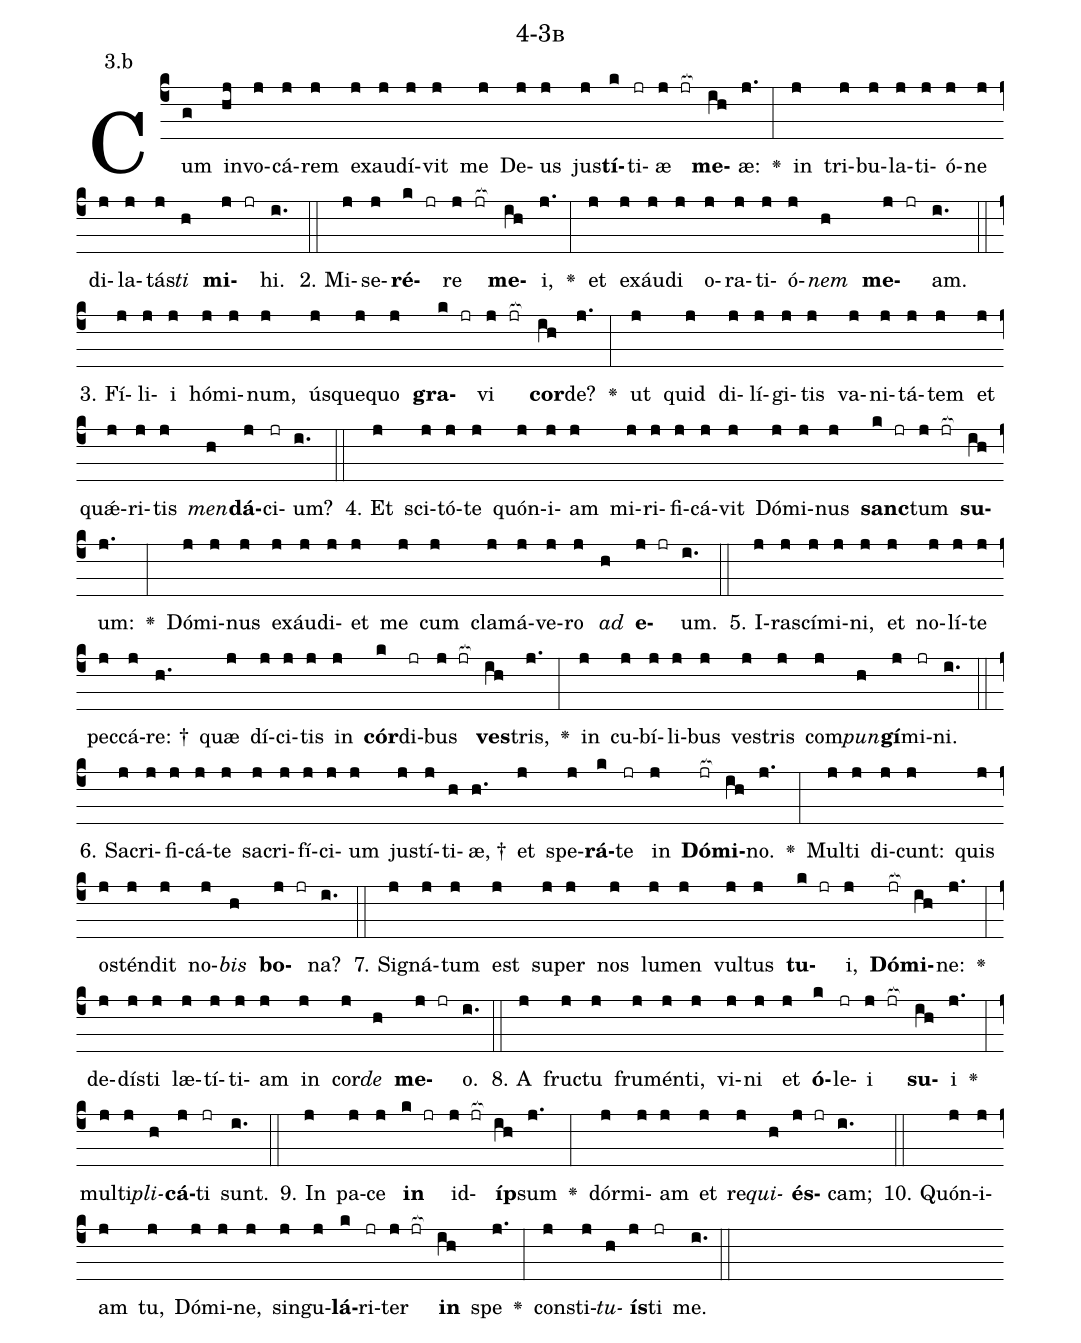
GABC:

name: 4-3b;
annotation: 3.b;
%%
(c4)Cum(g) in(hj)vo(j)cá(j)rem(j) ex(j)au(j)dí(j)vit(j) me(j) De(j)us(j) jus(j)<b>tí</b>(k)ti(jr)æ(j jr[ocb:1{]) <b>me</b>(ih[ocb:0}])æ:(j.) <v>\greheightstar</v>(:) in(j) tri(j)bu(j)la(j)ti(j)ó(j)ne(j) di(j)la(j)tás(j)<i>ti</i>(h) <b>mi</b>(j jr)hi.(i.) (::)
2. Mi(j)se(j)<b>ré</b>(k jr)re(j jr[ocb:1{]) <b>me</b>(ih[ocb:0}])i,(j.) <v>\greheightstar</v>(:) et(j) ex(j)áu(j)di(j) o(j)ra(j)ti(j)ó(j)<i>nem</i>(h) <b>me</b>(j jr)am.(i.) (::)
3. Fí(j)li(j)i(j) hó(j)mi(j)num,(j) ús(j)que(j)quo(j) <b>gra</b>(k jr)vi(j jr[ocb:1{]) <b>cor</b>(ih[ocb:0}])de?(j.) <v>\greheightstar</v>(:) ut(j) quid(j) di(j)lí(j)gi(j)tis(j) va(j)ni(j)tá(j)tem(j) et(j) quǽ(j)ri(j)tis(j) <i>men</i>(h)<b>dá</b>(j)ci(jr)um?(i.) (::)
4. Et(j) sci(j)tó(j)te(j) quón(j)i(j)am(j) mi(j)ri(j)fi(j)cá(j)vit(j) Dó(j)mi(j)nus(j) <b>sanc</b>(k jr)tum(j jr[ocb:1{]) <b>su</b>(ih[ocb:0}])um:(j.) <v>\greheightstar</v>(:) Dó(j)mi(j)nus(j) ex(j)áu(j)di(j)et(j) me(j) cum(j) cla(j)má(j)ve(j)ro(j) <i>ad</i>(h) <b>e</b>(j jr)um.(i.) (::)
5. I(j)ra(j)scí(j)mi(j)ni,(j) et(j) no(j)lí(j)te(j) pec(j)cá(j)re: †(h.) quæ(j) dí(j)ci(j)tis(j) in(j) <b>cór</b>(k)di(jr)bus(j jr[ocb:1{]) <b>ves</b>(ih[ocb:0}])tris,(j.) <v>\greheightstar</v>(:) in(j) cu(j)bí(j)li(j)bus(j) ves(j)tris(j) com(j)<i>pun</i>(h)<b>gí</b>(j)mi(jr)ni.(i.) (::)
6. Sa(j)cri(j)fi(j)cá(j)te(j) sa(j)cri(j)fí(j)ci(j)um(j) jus(j)tí(j)ti(h)æ, †(h.) et(j) spe(j)<b>rá</b>(k)te(jr) in(j) <b>Dó</b>(jr[ocb:1{])<b>mi</b>(ih[ocb:0}])no.(j.) <v>\greheightstar</v>(:) Mul(j)ti(j) di(j)cunt:(j) quis(j) os(j)tén(j)dit(j) no(j)<i>bis</i>(h) <b>bo</b>(j jr)na?(i.) (::)
7. Si(j)gná(j)tum(j) est(j) su(j)per(j) nos(j) lu(j)men(j) vul(j)tus(j) <b>tu</b>(k jr)i,(j) <b>Dó</b>(jr[ocb:1{])<b>mi</b>(ih[ocb:0}])ne:(j.) <v>\greheightstar</v>(:) de(j)dís(j)ti(j) læ(j)tí(j)ti(j)am(j) in(j) cor(j)<i>de</i>(h) <b>me</b>(j jr)o.(i.) (::)
8. A(j) fruc(j)tu(j) fru(j)mén(j)ti,(j) vi(j)ni(j) et(j) <b>ó</b>(k)le(jr)i(j jr[ocb:1{]) <b>su</b>(ih[ocb:0}])i(j.) <v>\greheightstar</v>(:) mul(j)ti(j)<i>pli</i>(h)<b>cá</b>(j)ti(jr) sunt.(i.) (::)
9. In(j) pa(j)ce(j) <b>in</b>(k jr) id(j jr[ocb:1{])<b>íp</b>(ih[ocb:0}])sum(j.) <v>\greheightstar</v>(:) dór(j)mi(j)am(j) et(j) re(j)<i>qui</i>(h)<b>és</b>(j jr)cam;(i.) (::)
10. Quón(j)i(j)am(j) tu,(j) Dó(j)mi(j)ne,(j) sin(j)gu(j)<b>lá</b>(k)ri(jr)ter(j jr[ocb:1{]) <b>in</b>(ih[ocb:0}]) spe(j.) <v>\greheightstar</v>(:) con(j)sti(j)<i>tu</i>(h)<b>ís</b>(j)ti(jr) me.(i.) (::)
